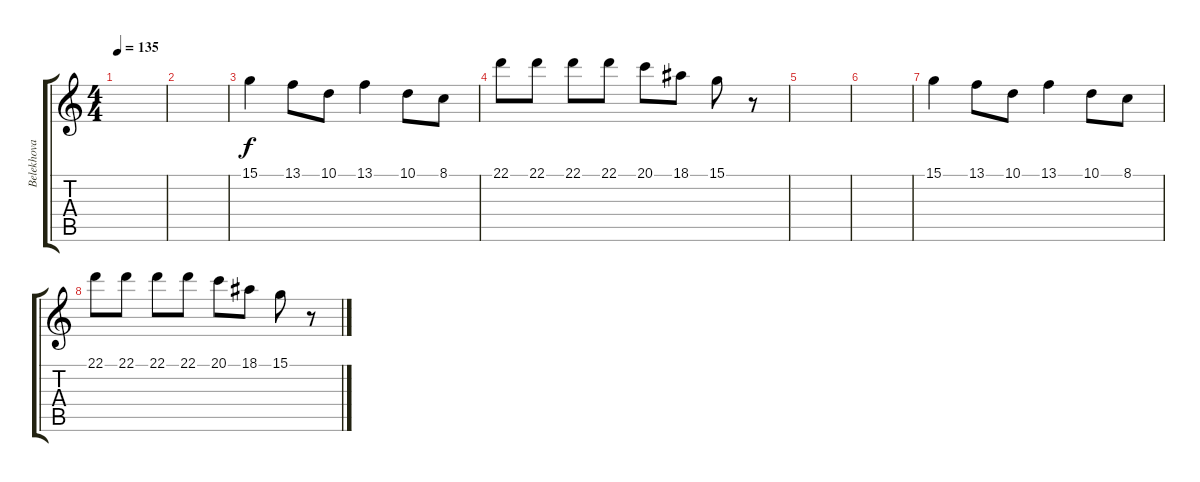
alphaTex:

\track ("Belekhova (keyboards)" "Belekhova ") {instrument musicbox}
\staff {score tabs}
\tuning (E4 B3 G3 D3 A2 E2) {hide}
\ts (4 4)
\tempo 135
\clef g2
\ks c
|
|
15.1.4 13.1.8 10.1.8 13.1.4 10.1.8 8.1.8 |
22.1.8 22.1.8 22.1.8 22.1.8 20.1.8 18.1.8 15.1.8 r.8 |
|
|
15.1.4 13.1.8 10.1.8 13.1.4 10.1.8 8.1.8 |
22.1.8 22.1.8 22.1.8 22.1.8 20.1.8 18.1.8 15.1.8 r.8
